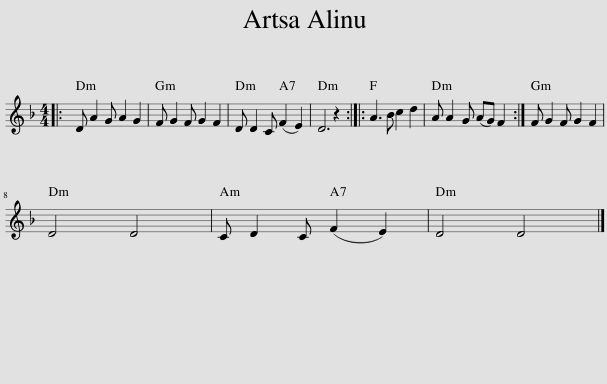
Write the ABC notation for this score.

X:1
L:1/8
M:4/4
I:linebreak $
K:Dmin
V:1 treble
V:1
|: D A2 G A2 G2 | F G2 F G2 F2 | D D2 C (F2 E2) | D6 z2 :: A3 B c2 d2 | %5
 A A2 G (AG) F2 :| F G2 F G2 F2 |$ D4 D4 | C D2 C (F2 E2) | D4 D4 |] %10
